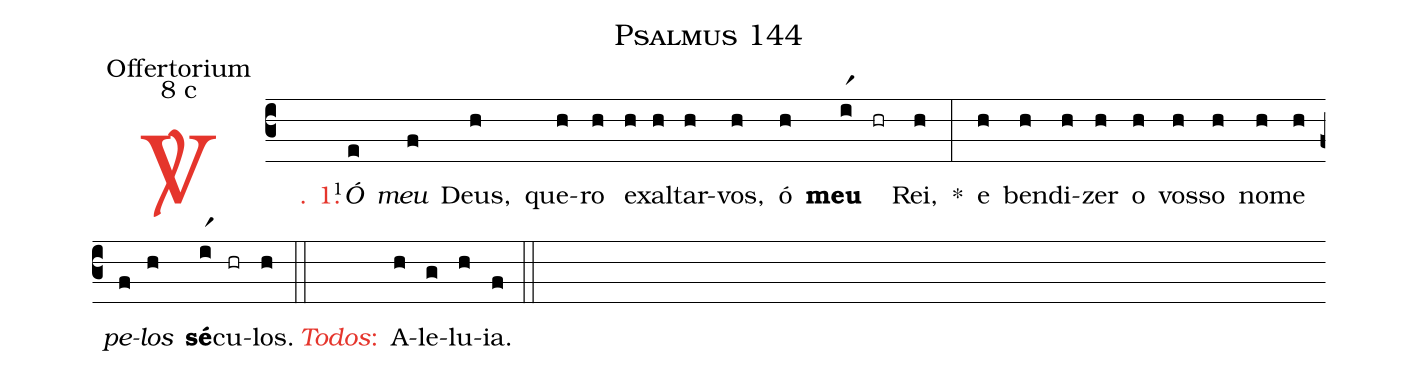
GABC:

name: Psalmus 144;
office-part: Offertorium;
mode: 8;
mode-differentia: c;
%%
(c3)

<c><sp>V/</sp>. 1.</c>() <v>\VSup{1}</v><i>Ó</i>(e) <i>meu</i>(f) Deus,(h) que(h)ro(h) e(h)xal(h)tar-(h)vos,(h) ó(h) <b>meu</b>(ir1) (hr) Rei,(h) *(:) e(h) ben(h)di(h)zer(h) o(h) vos(h)so(h) no(h)me(h) <i>pe</i>(f)<i>los</i>(h) <b>sé</b>(ir1)cu(hr)los.(h)

(::)

<nlba><c><i>Todos</i>:</c>() A</nlba>(h)le(g)lu(h)ia.(f)

(::)
